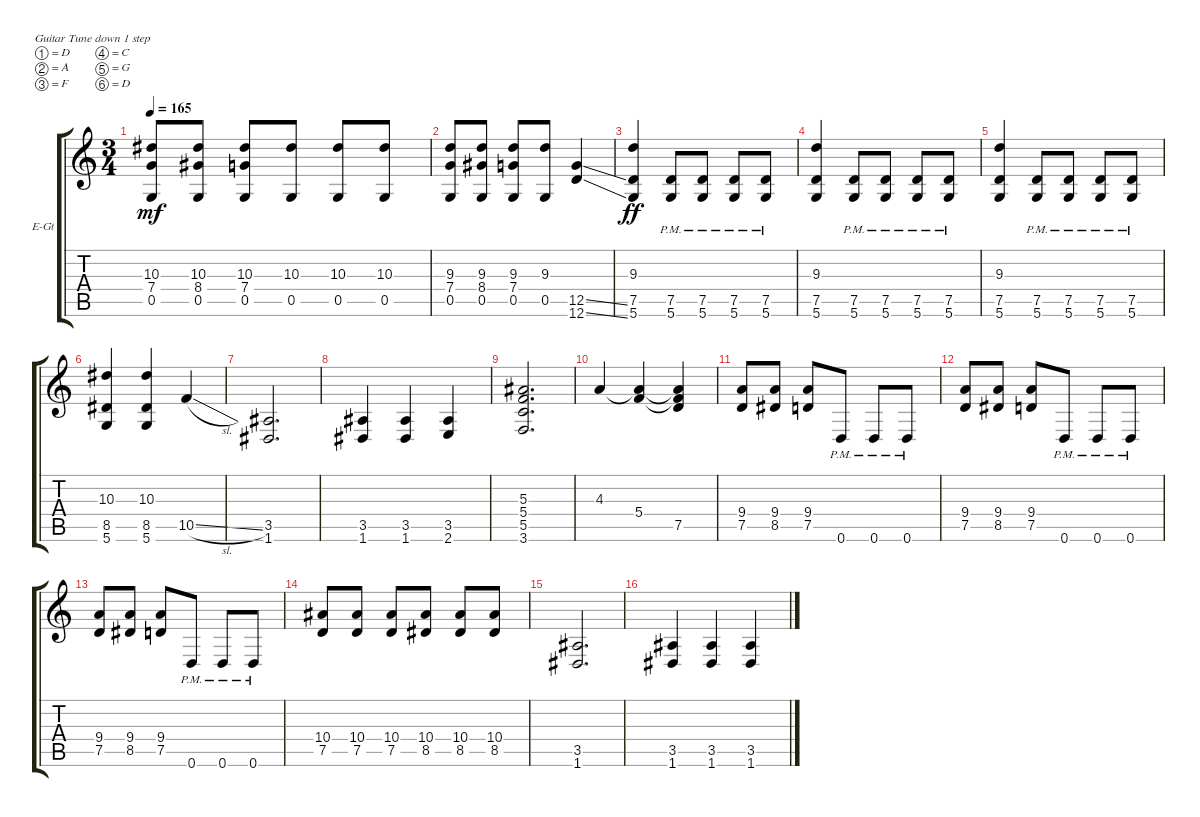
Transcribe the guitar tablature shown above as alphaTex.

\bracketExtendMode groupsimilarinstruments
\firstSystemTrackNameOrientation horizontal
\otherSystemsTrackNameOrientation horizontal
\track ("Electric Guitar 2" "E-Gt") {instrument distortionguitar}
\staff {score tabs}
\tuning (D4 A3 F3 C3 G2 D2)
\ts (3 4)
\tempo 165
\clef g2
\ks c
(7.4 0.5 10.3).8{dy mf} (8.4 0.5 10.3).8 (7.4 0.5 10.3).8 (0.5 10.3).8 (0.5 10.3).8 (0.5 10.3).8 |
(0.5 9.3 7.4).8 (0.5 9.3 8.4).8 (0.5 9.3 7.4).8 (0.5 9.3).8 (12.5{ss} 12.6{ss}).4 |
(5.6 7.5 9.3).4{dy ff} (5.6{pm} 7.5{pm}).8 (5.6{pm} 7.5{pm}).8 (5.6{pm} 7.5{pm}).8 (5.6{pm} 7.5{pm}).8 |
(5.6 7.5 9.3).4 (5.6{pm} 7.5{pm}).8 (5.6{pm} 7.5{pm}).8 (5.6{pm} 7.5{pm}).8 (5.6{pm} 7.5{pm}).8 |
(5.6 7.5 9.3).4 (5.6{pm} 7.5{pm}).8 (5.6{pm} 7.5{pm}).8 (5.6{pm} 7.5{pm}).8 (5.6{pm} 7.5{pm}).8 |
(5.6 8.5 10.3).4 (5.6 8.5 10.3).4 10.5{sl}.4 |
(1.6 3.5).2{d} |
(1.6 3.5).4 (1.6 3.5).4 (3.5 2.6).4 |
(3.6 5.5 5.4 5.3).2{d} |
4.3.4 (5.4 4.3{t}).4 (7.5 5.4{t} 4.3{t}).4 |
(7.5 9.4).8 (8.5 9.4).8 (7.5 9.4).8 0.6{pm}.8 0.6{pm}.8 0.6{pm}.8 |
(7.5 9.4).8 (8.5 9.4).8 (7.5 9.4).8 0.6{pm}.8 0.6{pm}.8 0.6{pm}.8 |
(7.5 9.4).8 (8.5 9.4).8 (7.5 9.4).8 0.6{pm}.8 0.6{pm}.8 0.6{pm}.8 |
(10.4 7.5).8 (10.4 7.5).8 (10.4 7.5).8 (10.4 8.5).8 (10.4 8.5).8 (10.4 8.5).8 |
(1.6 3.5).2{d} |
(1.6 3.5).4 (1.6 3.5).4 (3.5 1.6).4
